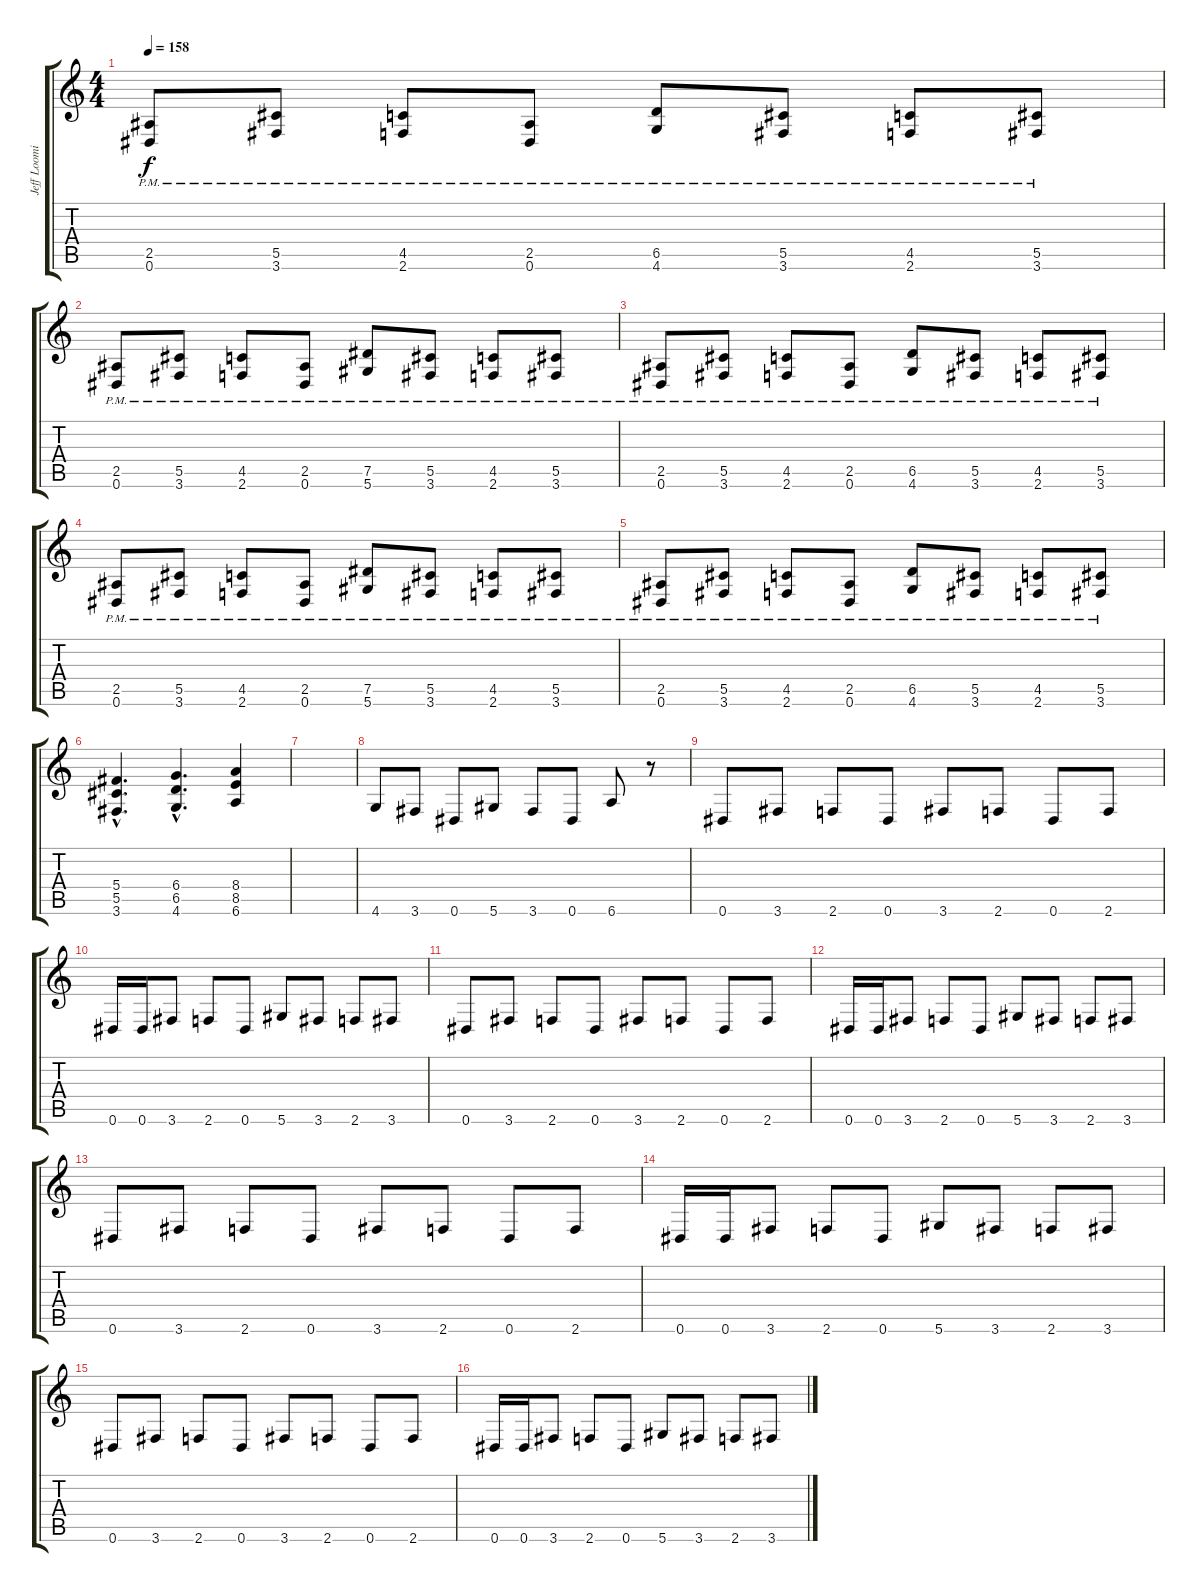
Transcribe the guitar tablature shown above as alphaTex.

\track ("Jeff Loomis Rthym" "Jeff Loomi") {instrument distortionguitar}
\staff {score tabs}
\tuning (Eb4 Bb3 Gb3 Db3 Ab2 Eb2) {hide}
\ts (4 4)
\tempo 158
\clef g2
\ks c
(2.5{pm} 0.6{pm}).8{dy f} (5.5{pm} 3.6{pm}).8 (4.5{pm} 2.6{pm}).8 (2.5{pm} 0.6{pm}).8 (6.5{pm} 4.6{pm}).8 (5.5{pm} 3.6{pm}).8 (4.5{pm} 2.6{pm}).8 (5.5{pm} 3.6{pm}).8 |
(2.5{pm} 0.6{pm}).8 (5.5{pm} 3.6{pm}).8 (4.5{pm} 2.6{pm}).8 (2.5{pm} 0.6{pm}).8 (7.5{pm} 5.6{pm}).8 (5.5{pm} 3.6{pm}).8 (4.5{pm} 2.6{pm}).8 (5.5{pm} 3.6{pm}).8 |
(2.5{pm} 0.6{pm}).8 (5.5{pm} 3.6{pm}).8 (4.5{pm} 2.6{pm}).8 (2.5{pm} 0.6{pm}).8 (6.5{pm} 4.6{pm}).8 (5.5{pm} 3.6{pm}).8 (4.5{pm} 2.6{pm}).8 (5.5{pm} 3.6{pm}).8 |
(2.5{pm} 0.6{pm}).8 (5.5{pm} 3.6{pm}).8 (4.5{pm} 2.6{pm}).8 (2.5{pm} 0.6{pm}).8 (7.5{pm} 5.6{pm}).8 (5.5{pm} 3.6{pm}).8 (4.5{pm} 2.6{pm}).8 (5.5{pm} 3.6{pm}).8 |
(2.5{pm} 0.6{pm}).8 (5.5{pm} 3.6{pm}).8 (4.5{pm} 2.6{pm}).8 (2.5{pm} 0.6{pm}).8 (6.5{pm} 4.6{pm}).8 (5.5{pm} 3.6{pm}).8 (4.5{pm} 2.6{pm}).8 (5.5{pm} 3.6{pm}).8 |
(5.4{hac} 5.5{hac} 3.6{hac}).4{d} (6.4{hac} 6.5{hac} 4.6{hac}).4{d} (8.4 8.5 6.6).4 |
|
4.6.8 3.6.8 0.6.8 5.6.8 3.6.8 0.6.8 6.6.8 r.8 |
0.6.8 3.6.8 2.6.8 0.6.8 3.6.8 2.6.8 0.6.8 2.6.8 |
0.6.16 0.6.16 3.6.8 2.6.8 0.6.8 5.6.8 3.6.8 2.6.8 3.6.8 |
0.6.8 3.6.8 2.6.8 0.6.8 3.6.8 2.6.8 0.6.8 2.6.8 |
0.6.16 0.6.16 3.6.8 2.6.8 0.6.8 5.6.8 3.6.8 2.6.8 3.6.8 |
0.6.8 3.6.8 2.6.8 0.6.8 3.6.8 2.6.8 0.6.8 2.6.8 |
0.6.16 0.6.16 3.6.8 2.6.8 0.6.8 5.6.8 3.6.8 2.6.8 3.6.8 |
0.6.8 3.6.8 2.6.8 0.6.8 3.6.8 2.6.8 0.6.8 2.6.8 |
0.6.16 0.6.16 3.6.8 2.6.8 0.6.8 5.6.8 3.6.8 2.6.8 3.6.8
